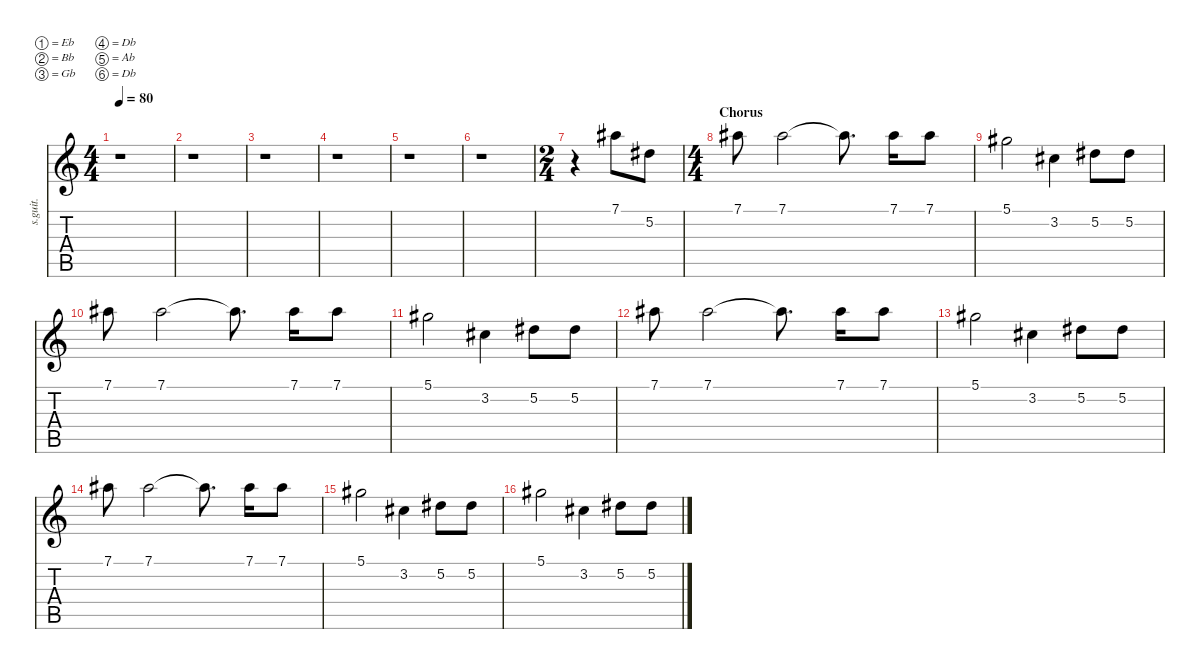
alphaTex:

\defaultSystemsLayout 4
\hideDynamics
\bracketExtendMode nobrackets
\track ("" "s.guit.") {instrument lead5charang}
\staff {score tabs}
\tuning (Eb4 Bb3 Gb3 Db3 Ab2 Db2)
\displaytranspose 12
\ts (4 4)
\tempo 80
\clef g2
\ks c
r.1{dy mf} |
r.1 |
r.1 |
r.1 |
r.1 |
r.1 |
\ts (2 4)
\beaming (8 2 2 2 2)
r.4 7.1{acc #}.8 5.2{acc #}.8 |
\ts (4 4)
\beaming (8 2 2 2 2)
\section ("" "Chorus")
7.1{acc #}.8 7.1{acc #}.2 7.1{t acc #}.8{d} 7.1{acc #}.16 7.1{acc #}.8 |
5.1{acc #}.2 3.2{acc #}.4 5.2{acc #}.8 5.2{acc #}.8 |
7.1{acc #}.8 7.1{acc #}.2 7.1{t acc #}.8{d} 7.1{acc #}.16 7.1{acc #}.8 |
5.1{acc #}.2 3.2{acc #}.4 5.2{acc #}.8 5.2{acc #}.8 |
7.1{acc #}.8 7.1{acc #}.2 7.1{t acc #}.8{d} 7.1{acc #}.16 7.1{acc #}.8 |
5.1{acc #}.2 3.2{acc #}.4 5.2{acc #}.8 5.2{acc #}.8 |
7.1{acc #}.8 7.1{acc #}.2 7.1{t acc #}.8{d} 7.1{acc #}.16 7.1{acc #}.8 |
5.1{acc #}.2 3.2{acc #}.4 5.2{acc #}.8 5.2{acc #}.8 |
5.1{acc #}.2 3.2{acc #}.4 5.2{acc #}.8 5.2{acc #}.8
